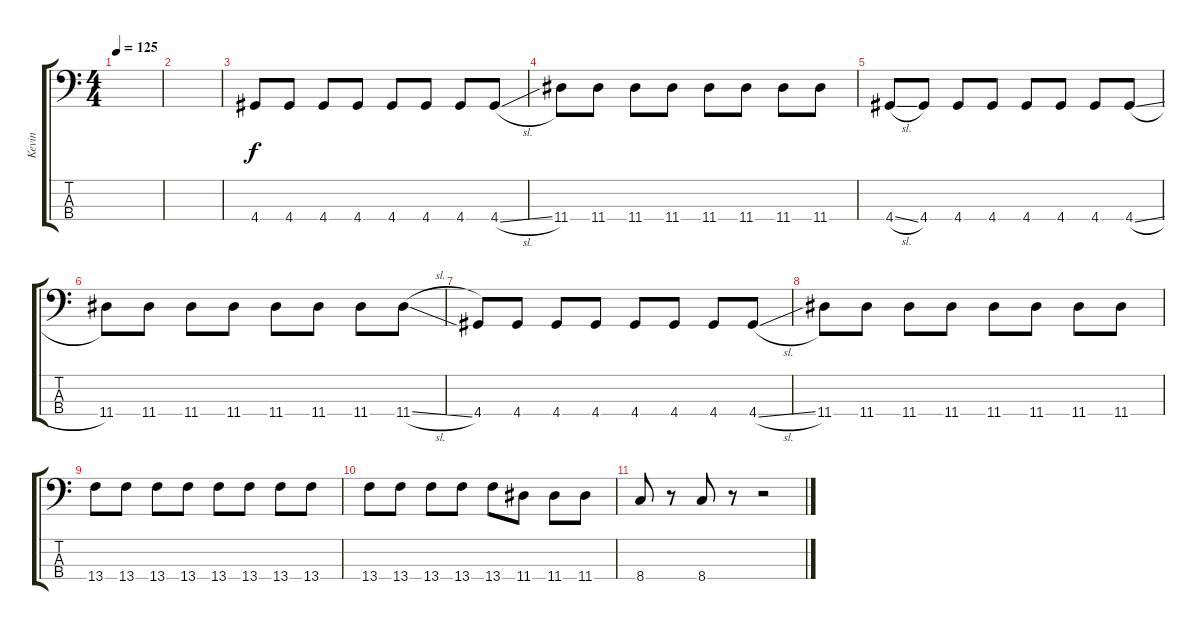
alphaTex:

\track ("Kevin" "Kevin") {instrument electricbassfinger}
\staff {score tabs}
\tuning (G2 D2 A1 E1) {hide}
\ts (4 4)
\tempo 125
\clef f4
\ks c
|
|
4.4.8 4.4.8 4.4.8 4.4.8 4.4.8 4.4.8 4.4.8 4.4{sl}.8 |
11.4.8 11.4.8 11.4.8 11.4.8 11.4.8 11.4.8 11.4.8 11.4.8 |
4.4{sl}.8 4.4.8 4.4.8 4.4.8 4.4.8 4.4.8 4.4.8 4.4{sl}.8 |
11.4.8 11.4.8 11.4.8 11.4.8 11.4.8 11.4.8 11.4.8 11.4{sl}.8 |
4.4.8 4.4.8 4.4.8 4.4.8 4.4.8 4.4.8 4.4.8 4.4{sl}.8 |
11.4.8 11.4.8 11.4.8 11.4.8 11.4.8 11.4.8 11.4.8 11.4.8 |
13.4.8 13.4.8 13.4.8 13.4.8 13.4.8 13.4.8 13.4.8 13.4.8 |
13.4.8 13.4.8 13.4.8 13.4.8 13.4.8 11.4.8 11.4.8 11.4.8 |
8.4.8 r.8 8.4.8 r.8 r.2
